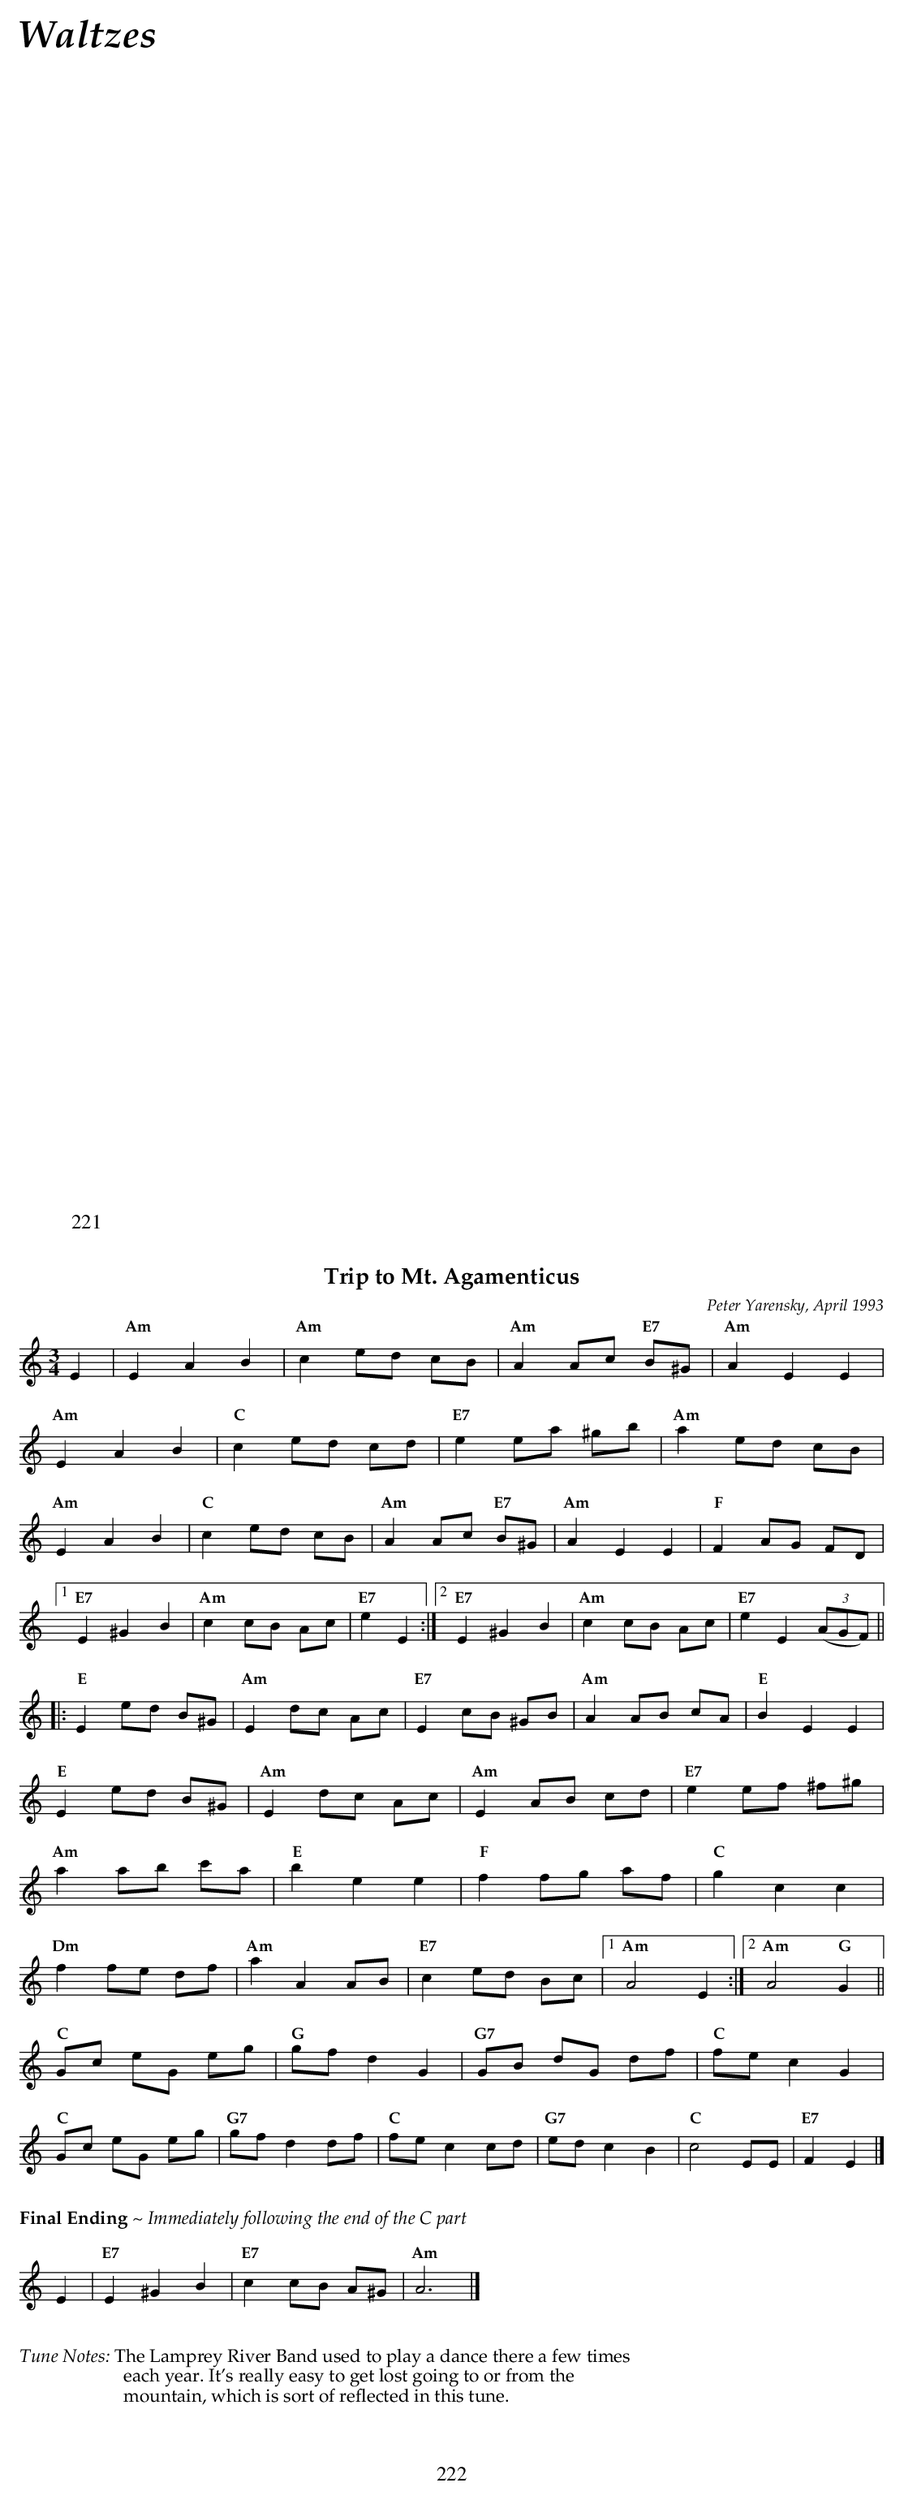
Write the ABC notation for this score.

X:1
T:Trip to Mt. Agamenticus
C:Peter Yarensky, April 1993
M:3/4
L:1/8
K:Am
E2 |\
"Am" E2 A2  B2 | "Am"  c2  ed cB | "Am" A2 Ac "E7" B^G | "Am" A2 E2 E2  |
"Am" E2 A2  B2 | "C"  c2  ed cd  | "E7" e2 ea ^gb      | "Am" a2 ed cB  |
"Am" E2 A2  B2 | "C"  c2  ed cB  | "Am" A2 Ac "E7" B^G | "Am" A2 E2 E2  | "F"  F2 AG  FD |1
"E7" E2 ^G2 B2 |  "Am" c2 cB  Ac | "E7" e2  E2        :|2\
"E7" E2 ^G2 B2 |  "Am" c2cB Ac   | "E7" e2E2 ((3 AGF)  ||
|: "E" E2 ed  B^G | "Am"  E2  dc Ac | "E7" E2 cB ^GB   | "Am" A2 AB cA   | "E" B2 E2  E2  |
"E"  E2 ed B^G | "Am" E2 dc  Ac  | "Am" E2 AB cd       | "E7" e2 ef ^f^g |
"Am" a2 ab c'a | "E"  b2 e2 e2   | "F"  f2 fg af       | "C"  g2 c2 c2   |
"Dm" f2 fe df  | "Am" a2 A2 AB   | "E7" c2 ed Bc       |1 "Am" A4 E2    :|2 "Am" A4 "G" G2 ||
"C"  Gc eG eg  | "G"  gf d2 G2   | "G7" GB dG df       | "C"  fe c2 G2   |
"C"  Gc eG eg  | "G7" gf d2 df   | "C"  fe c2 cd       | "G7" ed c2 B2   | "C" c4 EE | "E7" F2 E2    |]
%%vskip 10
%%textfont Palatino-Bold 16
%%text Final Ending $2~ Immediately following the end of the C part$0
%%vskip 10
 E2 | "E7"    E2 ^G2 B2    | "E7" c2 cB A^G      | "Am"   A6       |]
